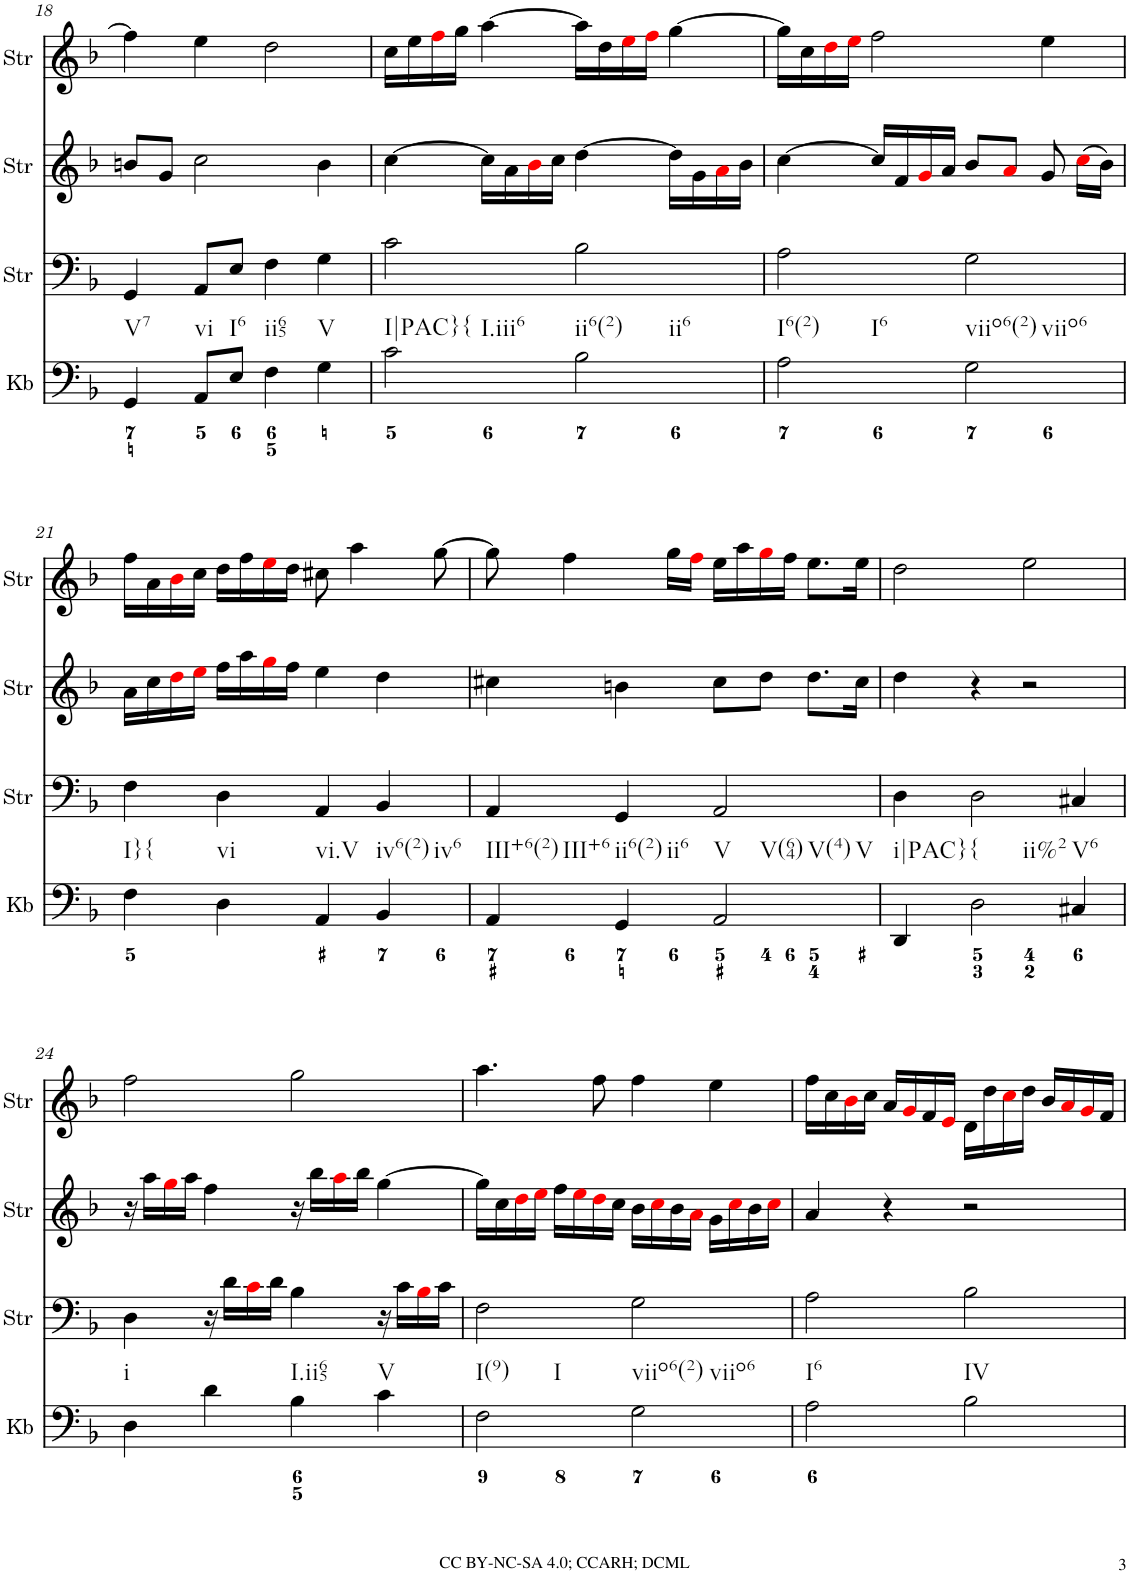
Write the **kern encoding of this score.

**kern	**kern	**kern	**kern
*part4	*part3	*part2	*part1
*staff4	*staff3	*staff2	*staff1
*I"Keyboard	*I"StringInstrument	*I"StringInstrument	*I"StringInstrument
*I'Kb	*I'Str	*I'Str	*I'Str
!!LO:PB:g=z
*clefF4	*clefF4	*clefG2	*clefG2
*k[b-]	*k[b-]	*k[b-]	*k[b-]
*M4/4	*M4/4	*M4/4	*M4/4
=18	=18	=18	=18
!LO:TX:b:t=V7	!	!	!
4GG/	4GG/	8bn/L	4ff\]
.	.	8g/J	.
!LO:TX:b:t=vi	!	!	!
8AA/L	8AA/L	2cc\	4ee\
!LO:TX:b:t=I6	!	!	!
8E/J	8E/J	.	.
!LO:TX:b:t=ii65	!	!	!
4F\	4F\	.	2dd\
!LO:TX:b:t=V	!	!	!
4G\	4G\	4b\	.
=19	=19	=19	=19
!LO:TX:b:t=I|PAC}{	!	!	!
!LO:TX:b:t=I.iii6	!	!	!
2c\	2c\	[4cc\	16cc\LL
.	.	.	16ee\
.	.	.	16ffi\
.	.	.	16gg\JJ
.	.	16cc\LL]	[4aa\
.	.	16a\	.
.	.	16b-i\	.
.	.	16cc\JJ	.
!LO:TX:b:t=ii6(2)	!	!	!
!LO:TX:b:t=ii6	!	!	!
2B-\	2B-\	[4dd\	16aa\LL]
.	.	.	16dd\
.	.	.	16eei\
.	.	.	16ffi\JJ
.	.	16dd\LL]	[4gg\
.	.	16g\	.
.	.	16ai\	.
.	.	16b-\JJ	.
=20	=20	=20	=20
!LO:TX:b:t=I6(2)	!	!	!
!LO:TX:b:t=I6	!	!	!
2A\	2A\	[4cc\	16gg\LL]
.	.	.	16cc\
.	.	.	16ddi\
.	.	.	16eei\JJ
.	.	16cc/LL]	2ff\
.	.	16f/	.
.	.	16gi/	.
.	.	16a/JJ	.
!LO:TX:b:t=viio6(2)	!	!	!
!LO:TX:b:t=viio6	!	!	!
2G\	2G\	8b-/L	.
.	.	8ai/J	.
.	.	8g/	4ee\
.	.	(16cci\LL	.
.	.	16b-\JJ)	.
!!LO:LB:g=z
=21	=21	=21	=21
!LO:TX:b:t=I}{	!	!	!
4F\	4F\	16a\LL	16ff\LL
.	.	16cc\	16a\
.	.	16ddi\	16b-i\
.	.	16eei\JJ	16cc\JJ
!LO:TX:b:t=vi	!	!	!
4D\	4D\	16ff\LL	16dd\LL
.	.	16aa\	16ff\
.	.	16ggi\	16eei\
.	.	16ff\JJ	16dd\JJ
!LO:TX:b:t=vi.V	!	!	!
4AA/	4AA/	4ee\	8cc#X\
.	.	.	4aa\
!LO:TX:b:t=iv6(2)	!	!	!
!LO:TX:b:t=iv6	!	!	!
4BB-/	4BB-/	4dd\	.
.	.	.	[8gg\
=22	=22	=22	=22
!LO:TX:b:t=III+6(2)	!	!	!
!LO:TX:b:t=III+6	!	!	!
4AA/	4AA/	4cc#X\	8gg\]
.	.	.	4ff\
!LO:TX:b:t=ii6(2)	!	!	!
!LO:TX:b:t=ii6	!	!	!
4GG/	4GG/	4bn\	.
.	.	.	16gg\LL
.	.	.	16ffi\JJ
!LO:TX:b:t=V	!	!	!
!LO:TX:b:t=V(64)	!	!	!
!LO:TX:b:t=V(4)	!	!	!
!LO:TX:b:t=V	!	!	!
2AA/	2AA/	8cc#\L	16ee\LL
.	.	.	16aa\
.	.	8dd\J	16ggi\
.	.	.	16ff\JJ
.	.	8.dd\L	8.ee\L
.	.	16cc#\Jk	16ee\Jk
=23	=23	=23	=23
!LO:TX:b:t=i|PAC}	!	!	!
4DD/	4D\	4dd\	2dd\
!LO:TX:b:t={	!	!	!
!LO:TX:b:t=ii%2	!	!	!
2D\	2D\	4r	.
.	.	2r	2ee\
!LO:TX:b:t=V6	!	!	!
4C#X/	4C#X/	.	.
!!LO:LB:g=z
=24	=24	=24	=24
!LO:TX:b:t=i	!	!	!
4D\	4D\	16r	2ff\
.	.	16aa\LL	.
.	.	16ggi\	.
.	.	16aa\JJ	.
4d\	16r	4ff\	.
.	16d\LL	.	.
.	16ci\	.	.
.	16d\JJ	.	.
!LO:TX:b:t=I.ii65	!	!	!
4B-\	4B-\	16r	2gg\
.	.	16bb-\LL	.
.	.	16aai\	.
.	.	16bb-\JJ	.
!LO:TX:b:t=V	!	!	!
4c\	16r	[4gg\	.
.	16c\LL	.	.
.	16B-i\	.	.
.	16c\JJ	.	.
=25	=25	=25	=25
!LO:TX:b:t=I(9)	!	!	!
!LO:TX:b:t=I	!	!	!
2F\	2F\	16gg\LL]	4.aa\
.	.	16cc\	.
.	.	16ddi\	.
.	.	16eei\JJ	.
.	.	16ff\LL	.
.	.	16eei\	.
.	.	16ddi\	8ff\
.	.	16cc\JJ	.
!LO:TX:b:t=viio6(2)	!	!	!
!LO:TX:b:t=viio6	!	!	!
2G\	2G\	16b-\LL	4ff\
.	.	16cci\	.
.	.	16b-\	.
.	.	16ai\JJ	.
.	.	16g\LL	4ee\
.	.	16cci\	.
.	.	16b-\	.
.	.	16cci\JJ	.
=26	=26	=26	=26
!LO:TX:b:t=I6	!	!	!
2A\	2A\	4a/	16ff\LL
.	.	.	16cc\
.	.	.	16b-i\
.	.	.	16cc\JJ
.	.	4r	16a/LL
.	.	.	16gi/
.	.	.	16f/
.	.	.	16ei/JJ
!LO:TX:b:t=IV	!	!	!
2B-\	2B-\	2r	16d\LL
.	.	.	16dd\
.	.	.	16cci\
.	.	.	16dd\JJ
.	.	.	16b-/LL
.	.	.	16ai/
.	.	.	16gi/
.	.	.	16f/JJ
=	=	=	=
*-	*-	*-	*-
